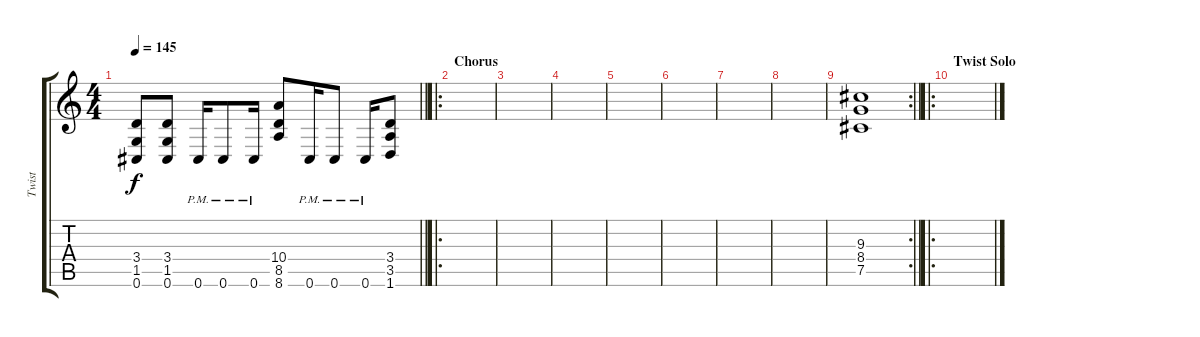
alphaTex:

\track ("Twist" "Twist") {instrument distortionguitar}
\staff {score tabs}
\tuning (Db4 Ab3 E3 B2 Gb2 Db2) {hide}
\ts (4 4)
\tempo 145
\clef g2
\barLineRight lightlight
\ks c
(3.4 1.5 0.6).8{dy f} (3.4 1.5 0.6).8 0.6{pm}.16 0.6{pm}.8 0.6{pm}.16 (10.4 8.5 8.6).8 0.6{pm}.16 0.6{pm}.8 0.6{pm}.16 (3.4 3.5 1.6).8 |
\ro
\section ("" "Chorus")
|
|
|
|
|
|
|
\rc 2
\barLineRight lightlight
(9.3 8.4 7.5).1 |
\ro
\section ("" "Twist Solo")
